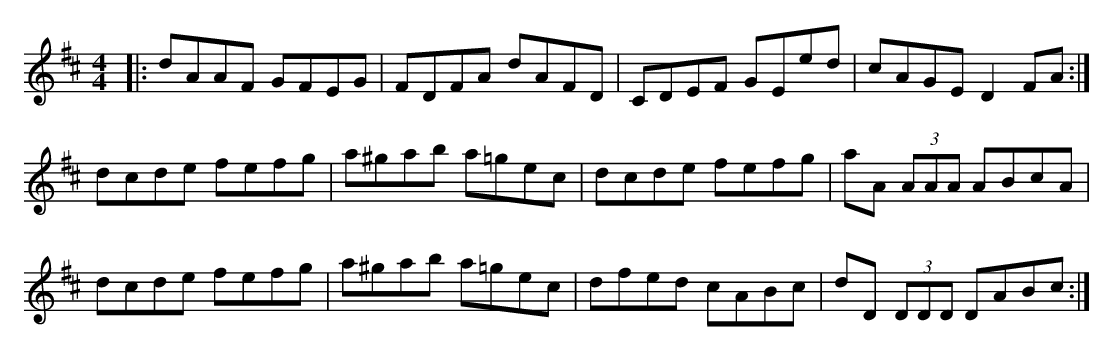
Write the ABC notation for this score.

X:1
M:4/4
K:D
|:dAAF GFEG|FDFA dAFD|CDEF GEed|cAGE D2 FA:|
dcde fefg|a^gab a=gec|dcde fefg|aA (3AAA ABcA|
dcde fefg|a^gab a=gec|dfed cABc|dD (3DDD DABc:|
